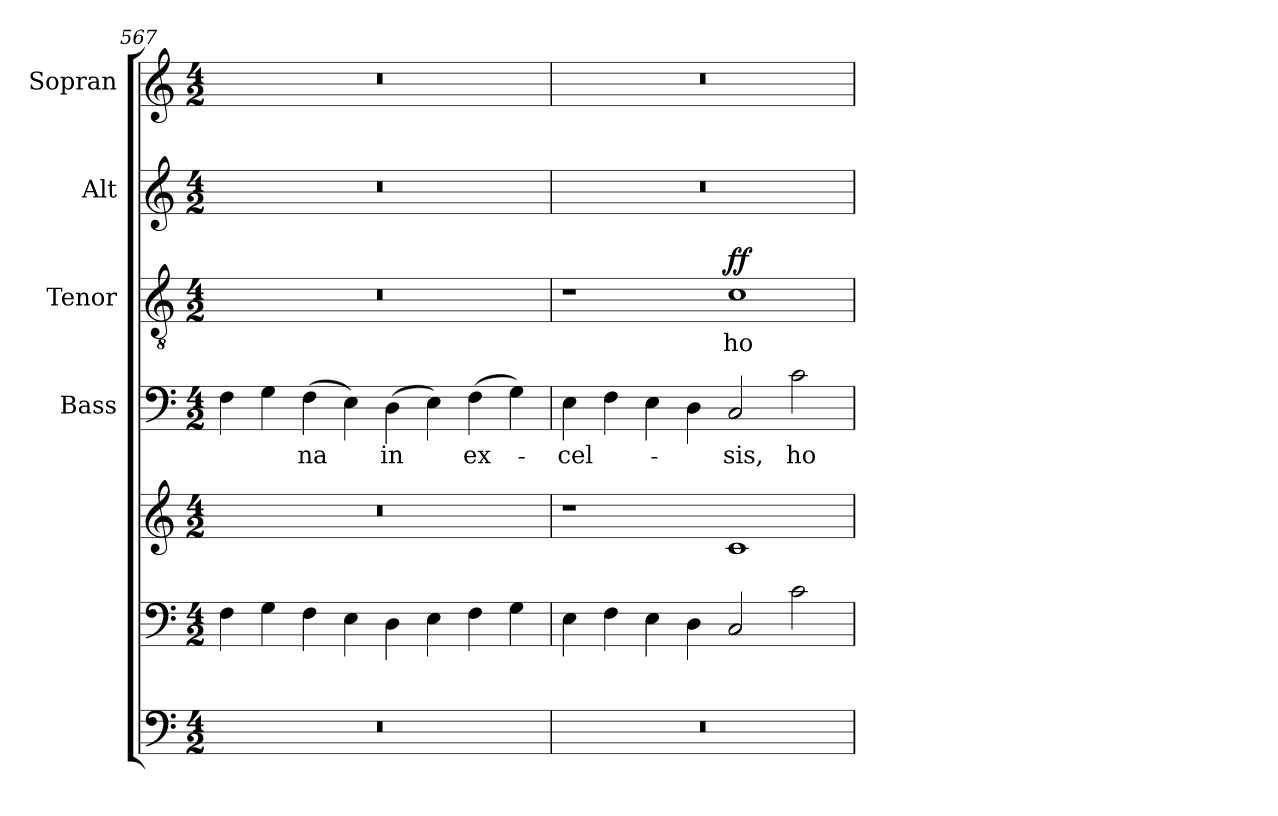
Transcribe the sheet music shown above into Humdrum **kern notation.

**kern	**kern	**kern	**kern	**text	**kern	**text	**dynam	**kern	**kern
*part6	*part5	*part5	*part4	*part4	*part3	*part3	*part3	*part2	*part1
*staff7	*staff6	*staff5	*staff4	*staff4	*staff3	*staff3	*staff3	*staff2	*staff1
*	*	*	*I"Bass	*	*I"Tenor	*	*	*I"Alt	*I"Sopran
*	*	*	*I'B.	*	*I'T.	*	*	*I'A.	*I'S.
*clefF4	*clefF4	*clefG2	*clefF4	*	*clefGv2	*	*	*clefG2	*clefG2
*k[]	*k[]	*k[]	*k[]	*	*k[]	*	*	*k[]	*k[]
*C:	*C:	*C:	*C:	*	*C:	*	*	*C:	*C:
*M4/2	*M4/2	*M4/2	*M4/2	*	*M4/2	*	*	*M4/2	*M4/2
=567	=567	=567	=567	=567	=567	=567	=567	=567	=567
0r	4F\	0r	4F\	.	0r	.	.	0r	0r
.	4G\	.	4G\	.	.	.	.	.	.
!	!	!	!	!LO:LY:b	!	!	!	!	!
.	4F\	.	(>4F\	-na	.	.	.	.	.
.	4E\	.	4E\)	.	.	.	.	.	.
!	!	!	!	!LO:LY:b	!	!	!	!	!
.	4D\	.	(>4D\	in	.	.	.	.	.
.	4E\	.	4E\)	.	.	.	.	.	.
!	!	!	!	!LO:LY:b	!	!	!	!	!
.	4F\	.	(>4F\	ex-	.	.	.	.	.
.	4G\	.	4G\)	.	.	.	.	.	.
=568	=568	=568	=568	=568	=568	=568	=568	=568	=568
!	!	!	!	!LO:LY:b	!	!	!	!	!
0r	4E\	1r	4E\	-cel-	1r	.	.	0r	0r
.	4F\	.	4F\	.	.	.	.	.	.
.	4E\	.	4E\	.	.	.	.	.	.
.	4D\	.	4D\	.	.	.	.	.	.
!	!	!	!	!LO:LY:b	!	!LO:LY:b	!LO:DY:a	!	!
.	2C/	1c	2C/	-sis,	1c	ho-	ff	.	.
!	!	!	!	!LO:LY:b	!	!	!	!	!
.	2c\	.	2c\	ho-	.	.	.	.	.
=	=	=	=	=	=	=	=	=	=
*-	*-	*-	*-	*-	*-	*-	*-	*-	*-
